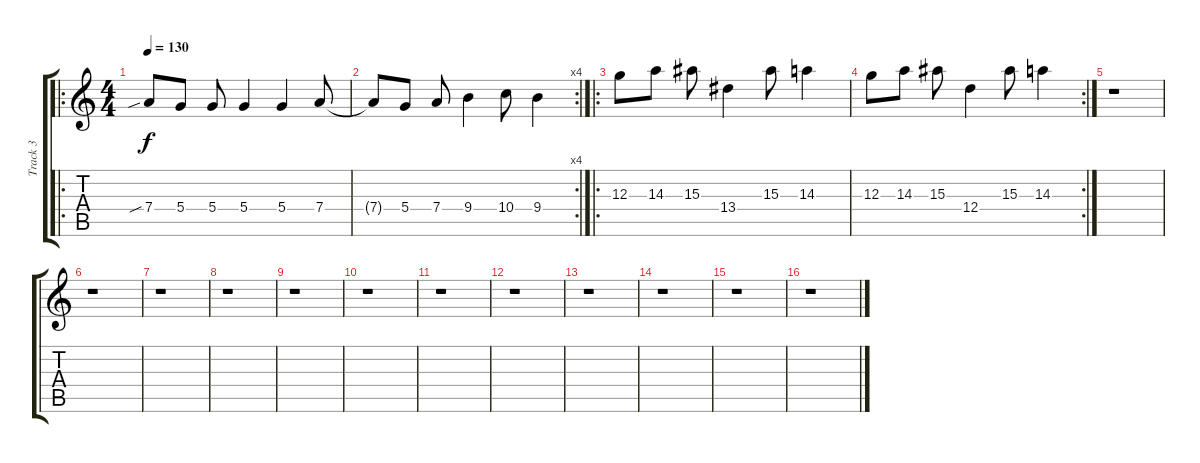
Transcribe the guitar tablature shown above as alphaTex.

\track ("Track 3" "Track 3") {instrument distortionguitar}
\staff {score tabs}
\tuning (E4 B3 G3 D3 A2 E2) {hide}
\ro
\ts (4 4)
\tempo 130
\clef g2
\ks c
7.4{sib}.8{dy f} 5.4.8 5.4.8 5.4.4 5.4.4 7.4.8 |
\rc 4
7.4{t}.8 5.4.8 7.4.8 9.4.4 10.4.8 9.4.4 |
\ro
12.3.8 14.3.8 15.3.8 13.4.4 15.3.8 14.3.4 |
\rc 2
12.3.8 14.3.8 15.3.8 12.4.4 15.3.8 14.3.4 |
r.1 |
r.1 |
r.1 |
r.1 |
r.1 |
r.1 |
r.1 |
r.1 |
r.1 |
r.1 |
r.1 |
r.1
